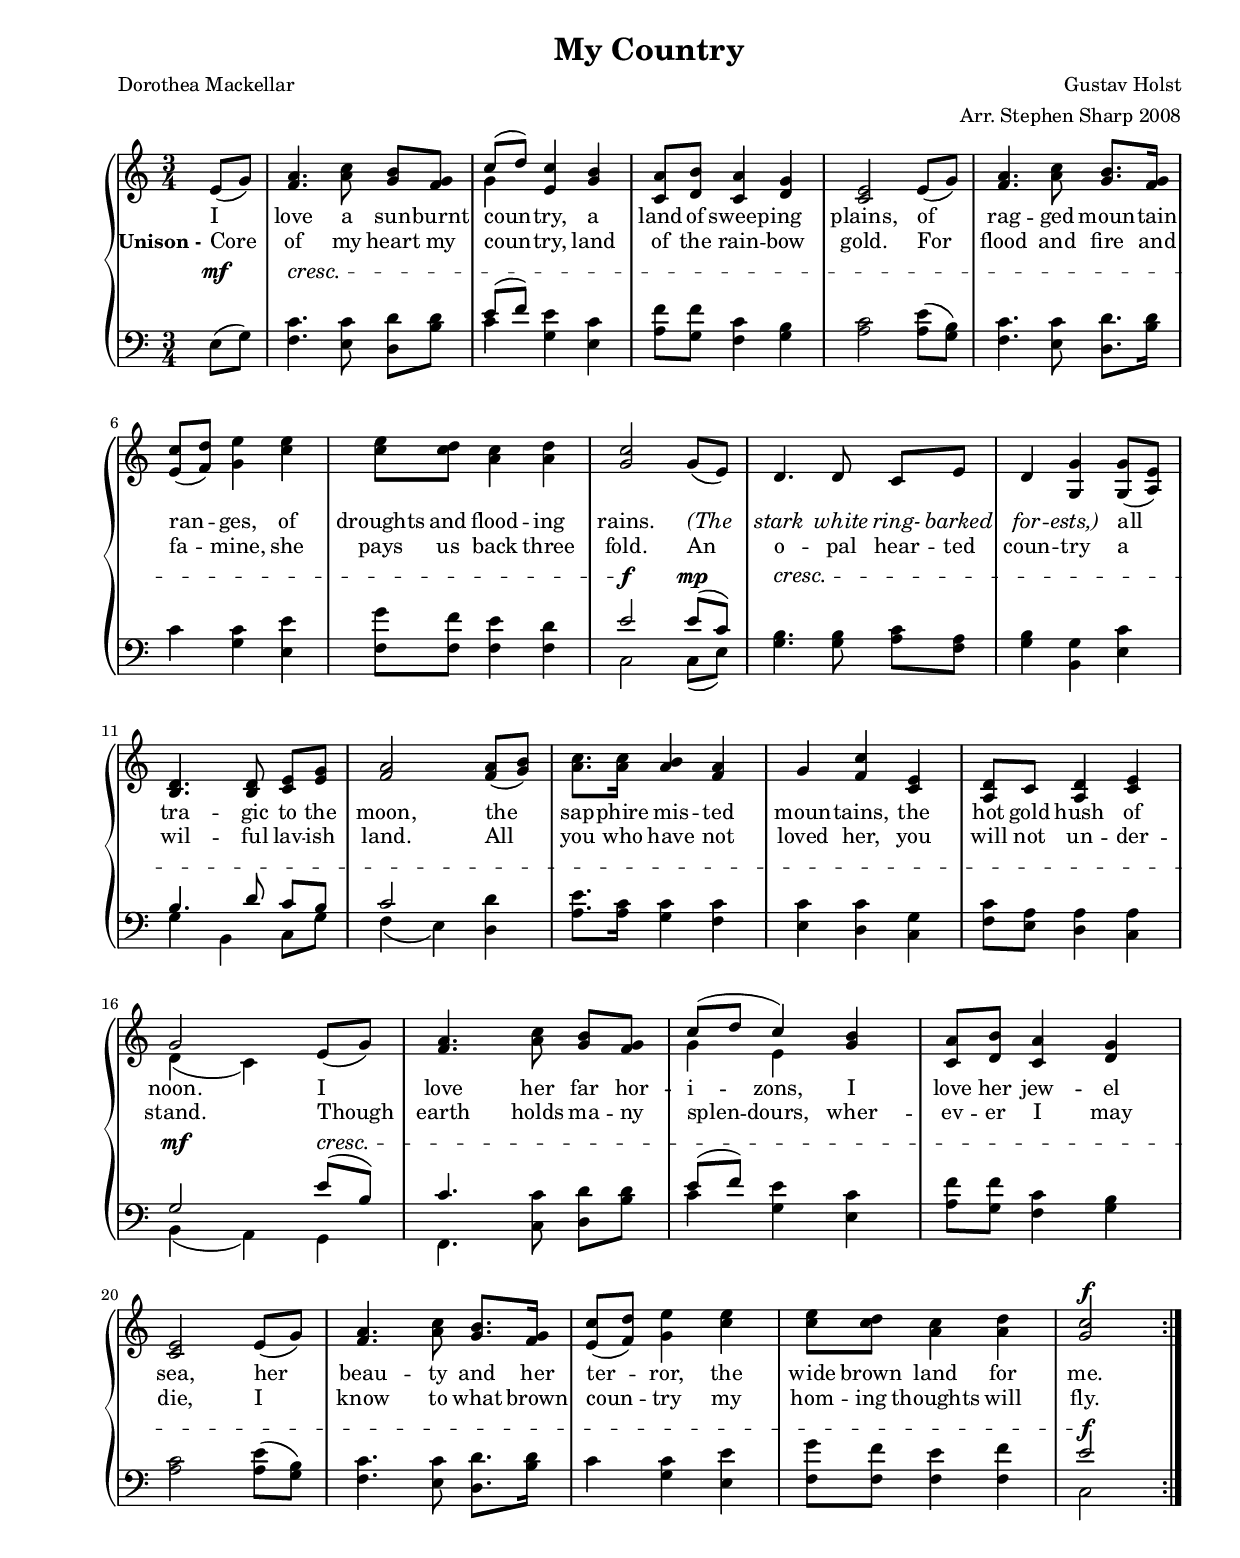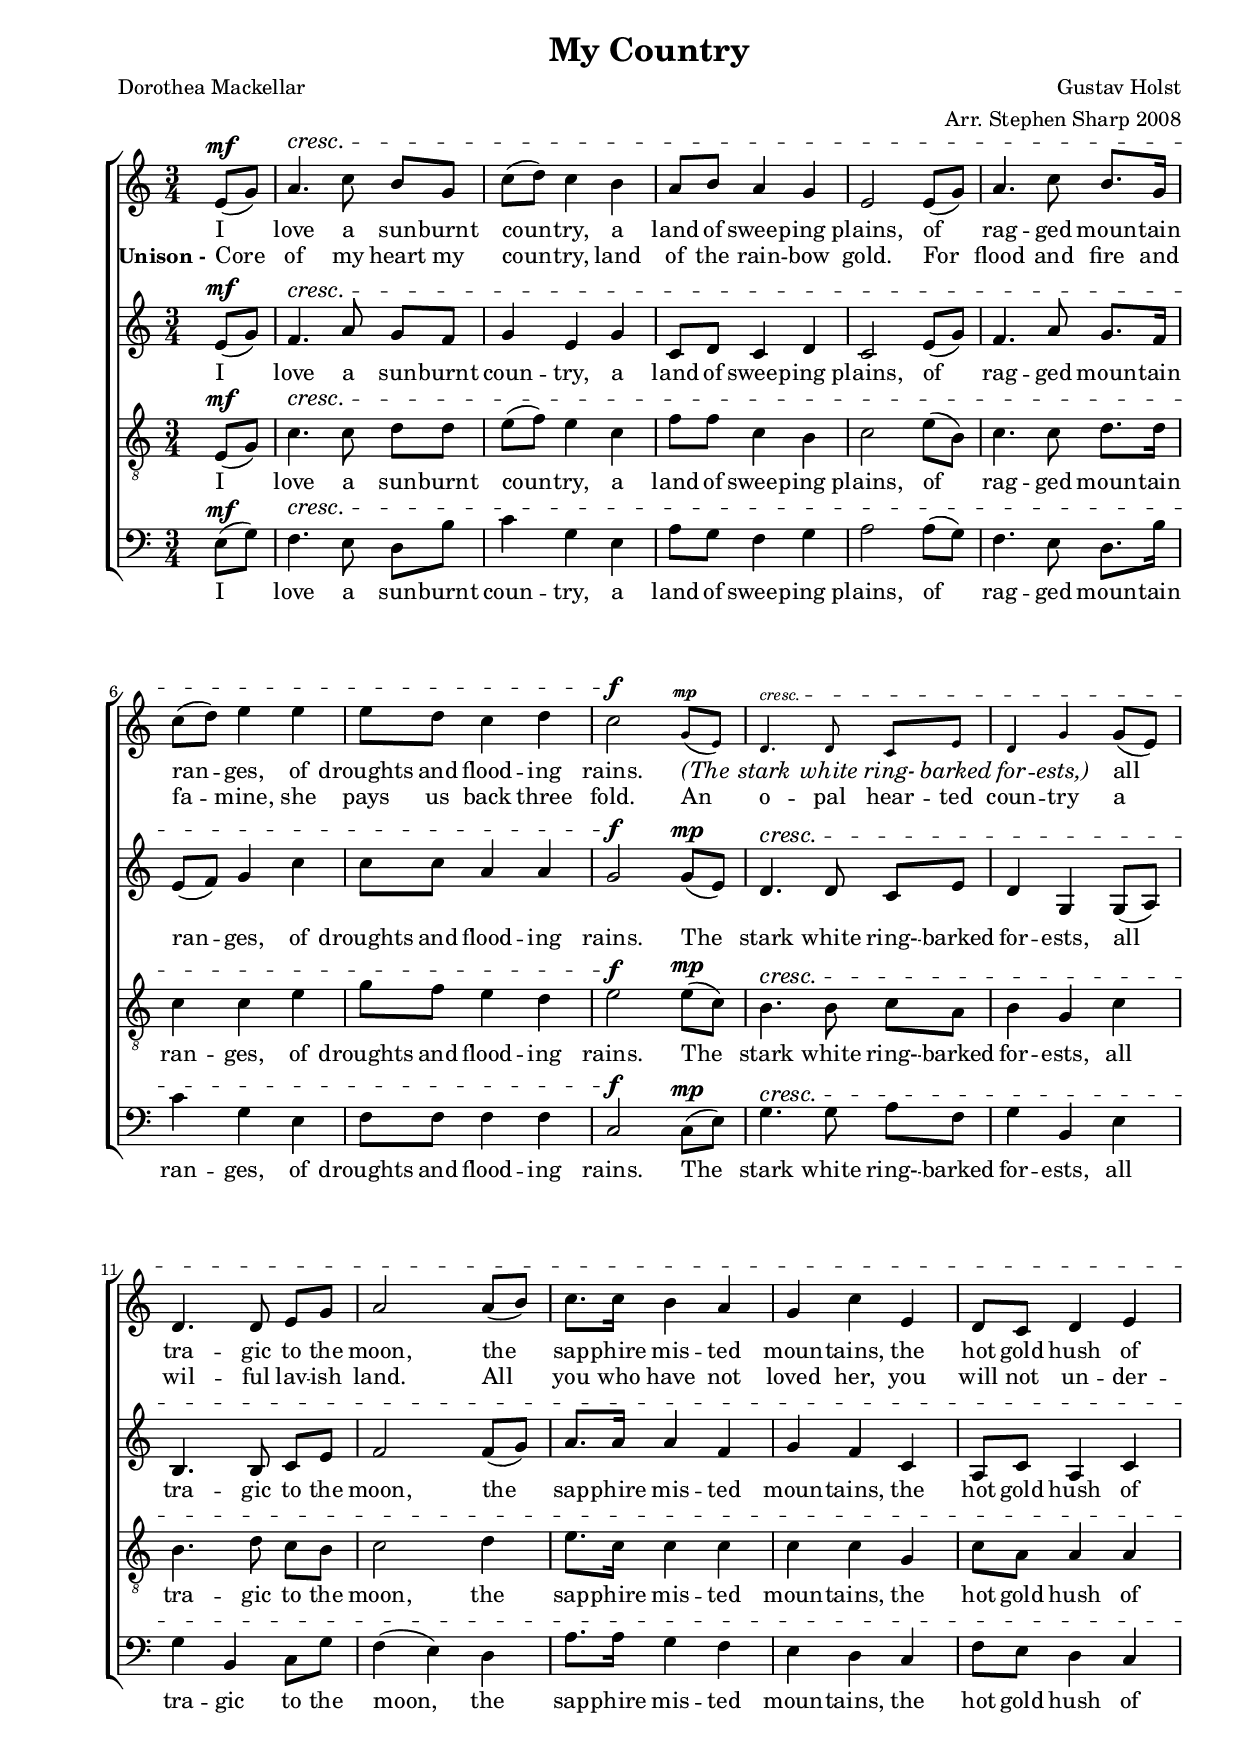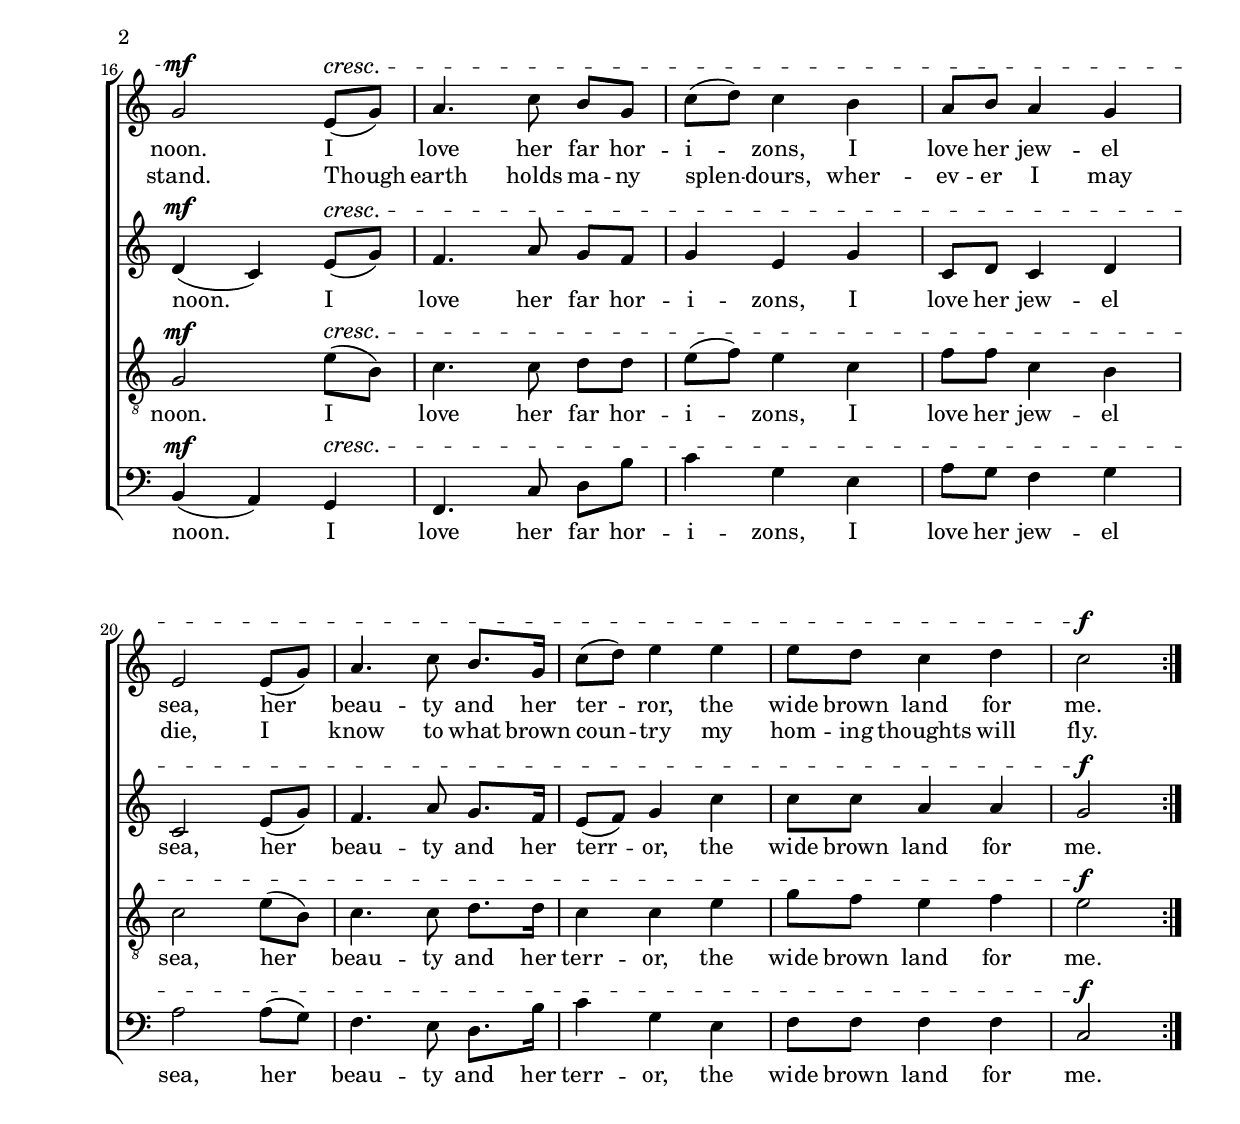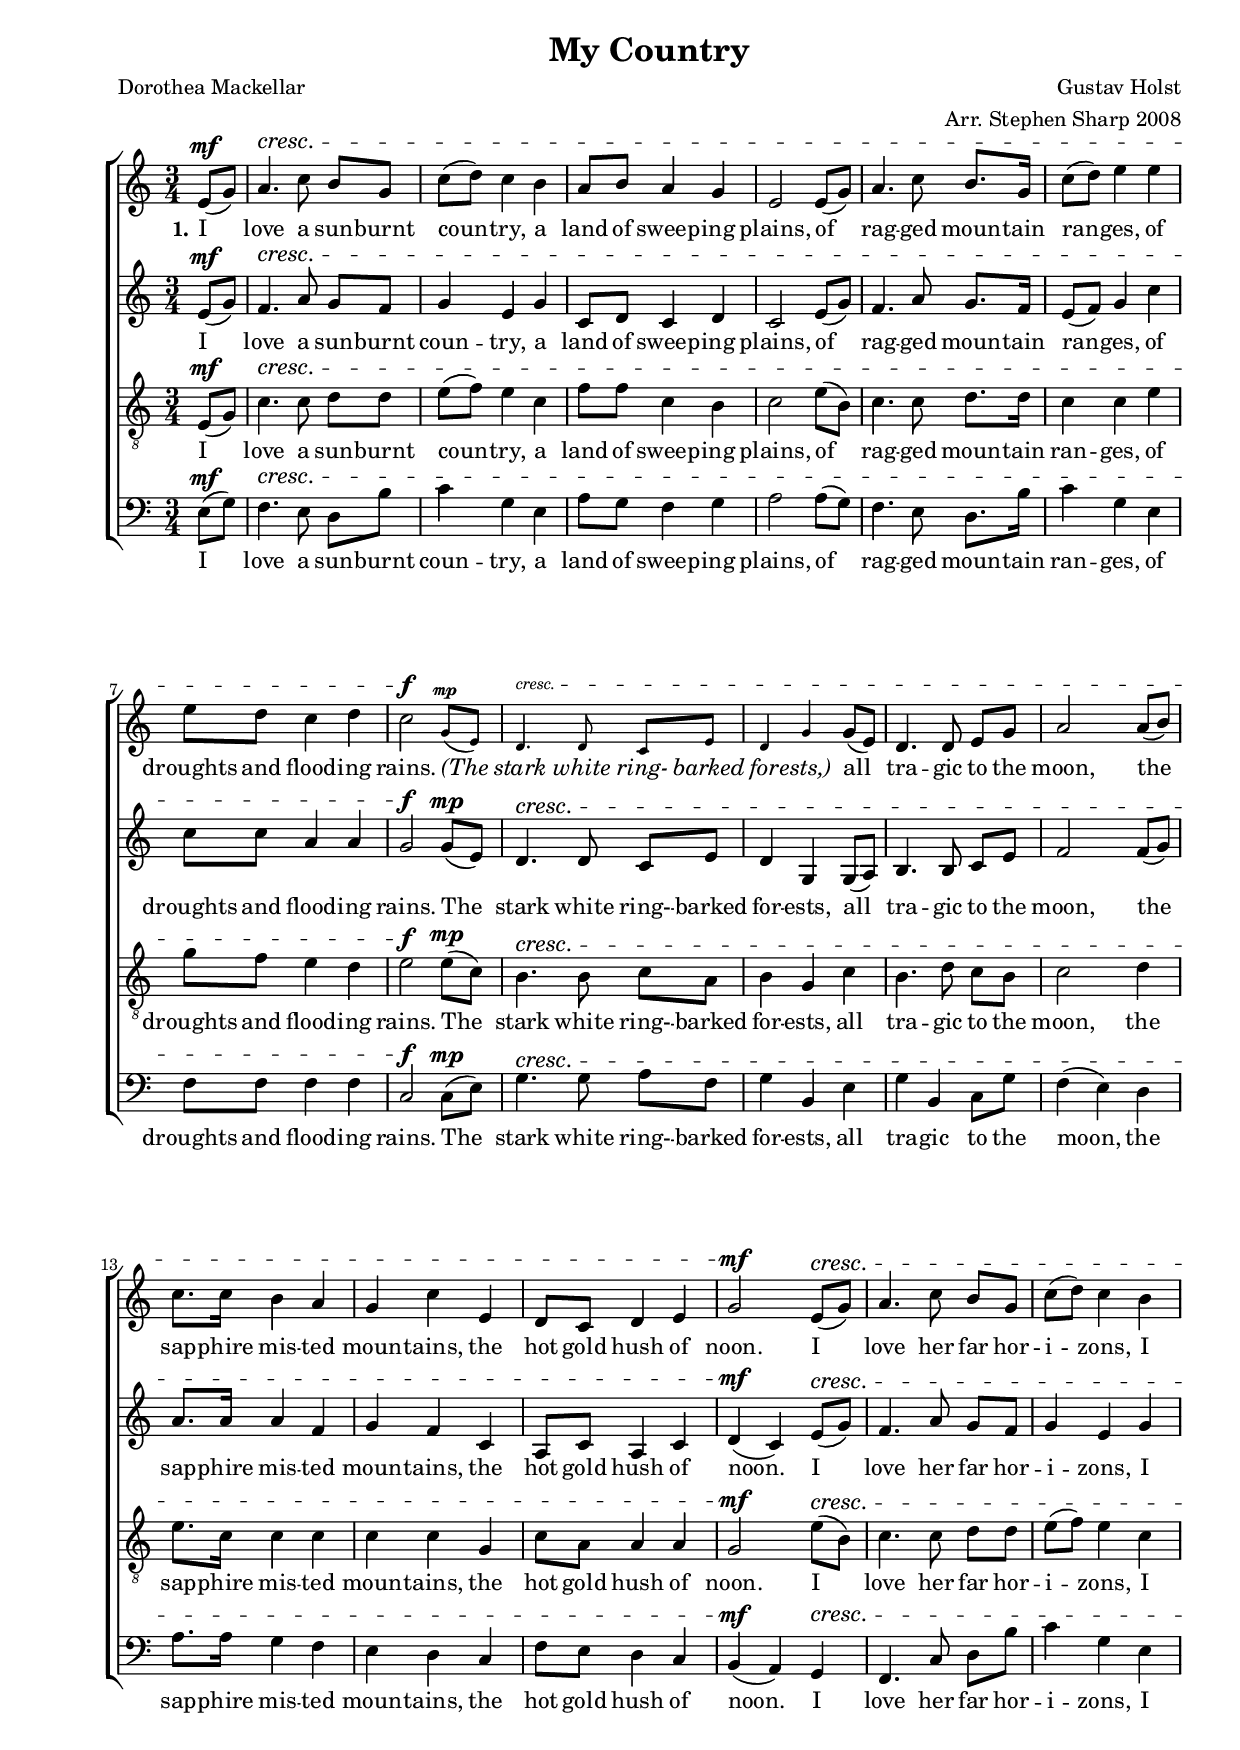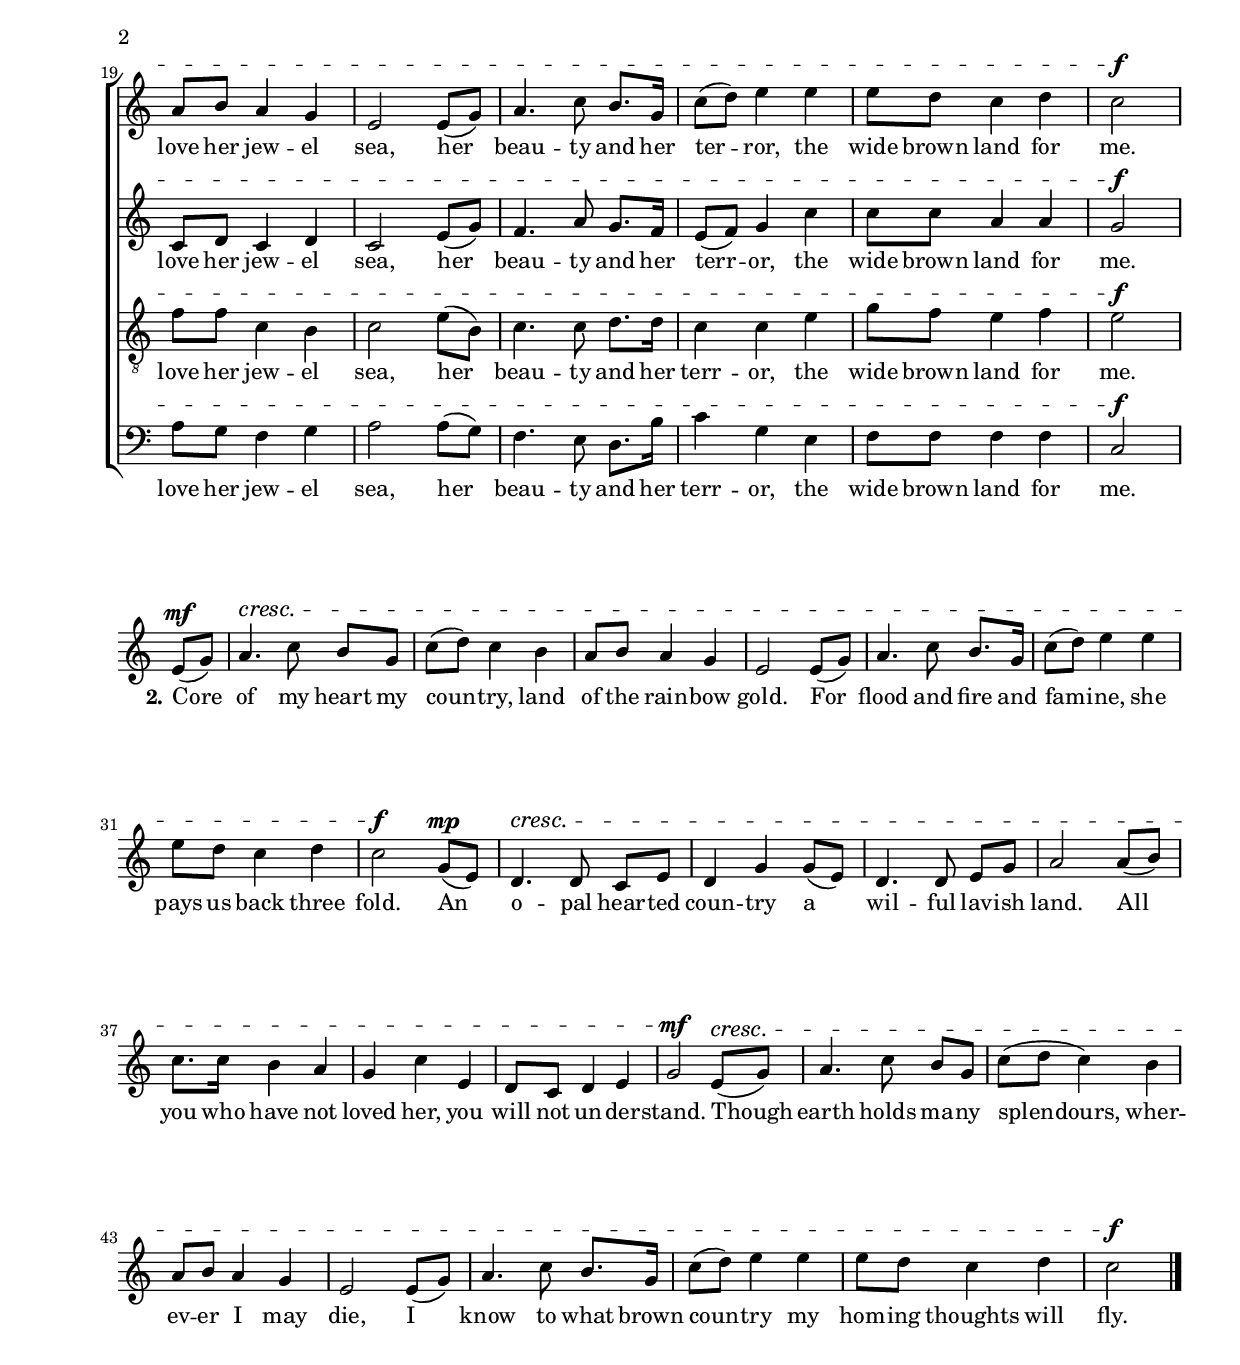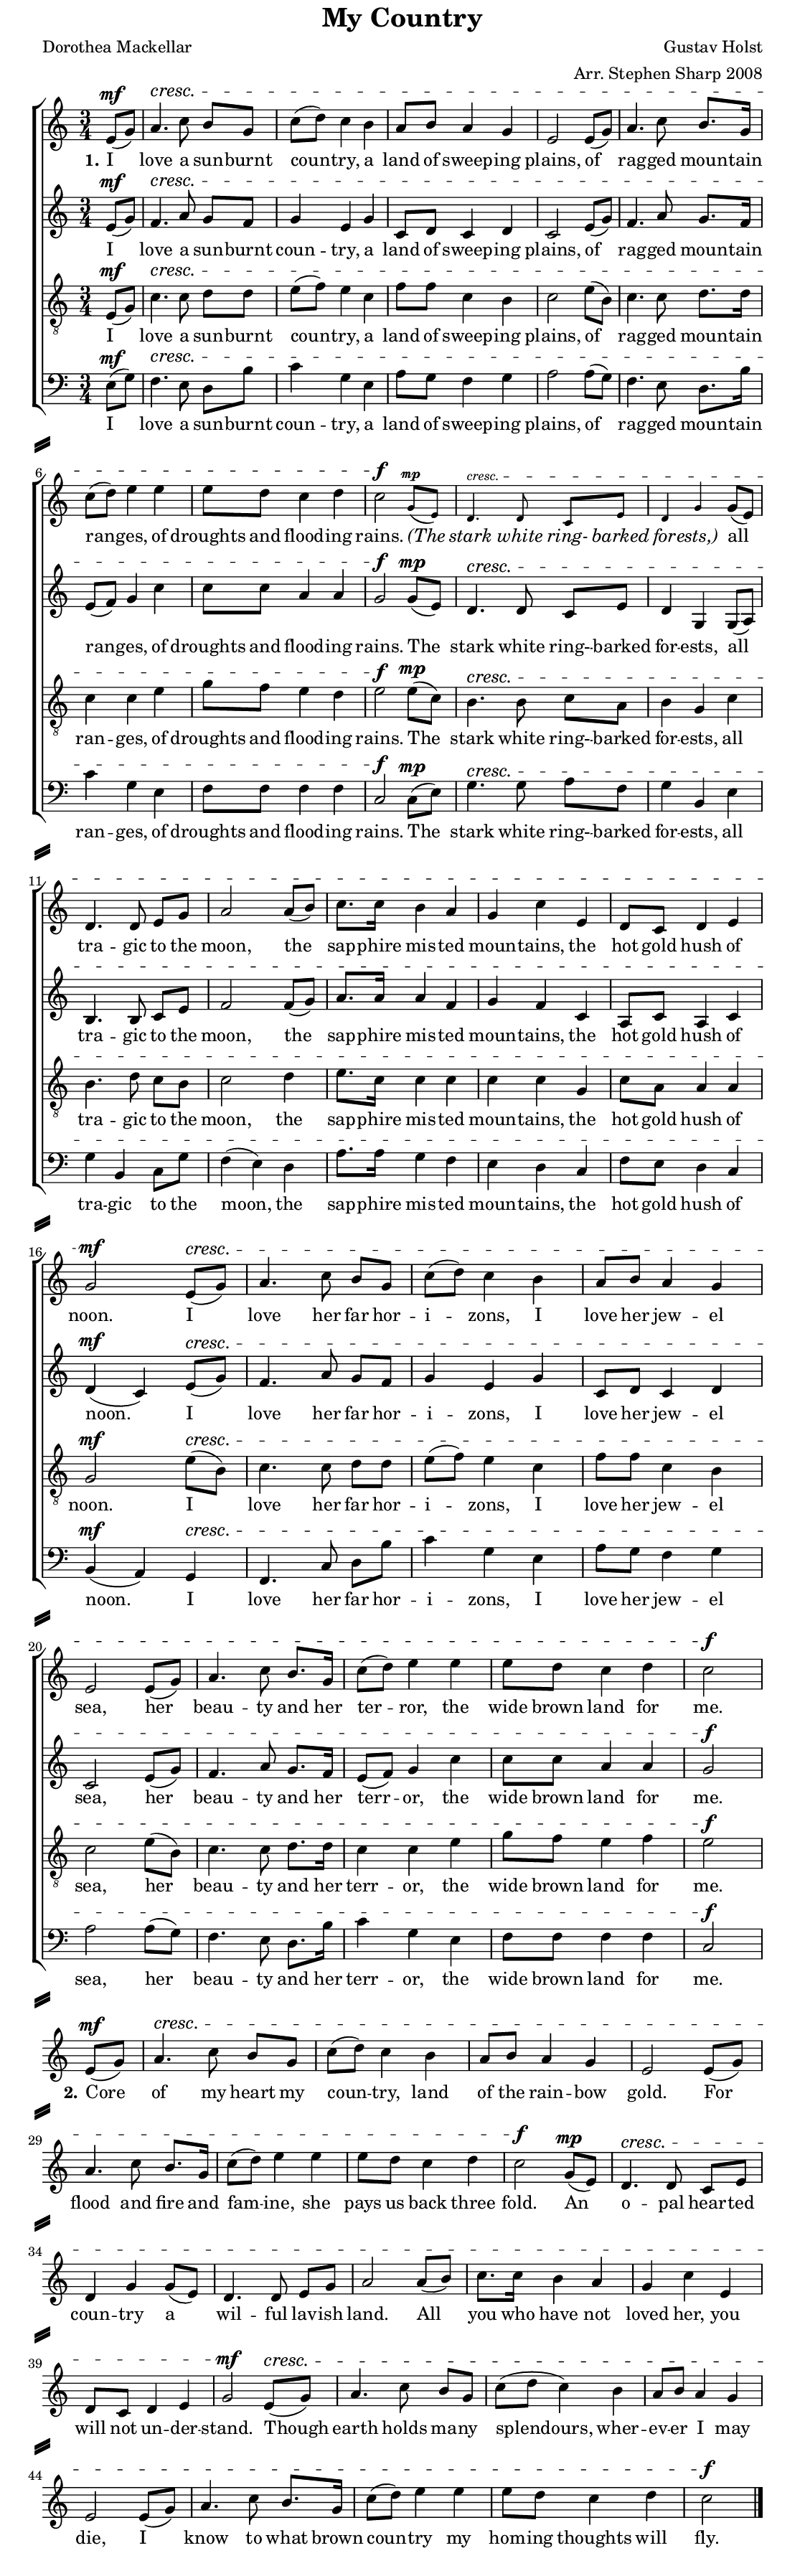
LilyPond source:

% Original from John Lemcke

\version "2.12.1"

\include "english.ly"

\header {
  title = "My Country"
  composer = "Gustav Holst"
  arranger = "Arr. Stephen Sharp 2008"
  poet = "Dorothea Mackellar"
  % Remove default LilyPond tagline
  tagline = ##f
}

\paper {
  ragged-last-bottom = ##t
  top-margin = 5\mm
  bottom-margin = 5\mm
  line-width = 180\mm
  left-margin = 20\mm
}

global = {
  \key c \major
  \time 3/4
  \partial 4
}

soprano = \relative c'' {
  \global
  e,8^\mf( g) |
  a4.^\cresc c8 b[g] | c(d) c4 b | a8 b a4 g | e2 e8( g) |
  a4. c8 b8.[g16] | c8(d) e4 e | e8 d c4 d | c2^\f \teeny g8^\mp( e) |
  d4.^\cresc d8 c[e] | d4 g \normalsize g8( e) |d4. d8 e[g] | a2 a8( b) |
  c8. c16 b4 a | g c e, |d8 c d4 e | g2^\mf e8^\cresc( g) |
  a4. c8 b[g] | c(d) c4 b | a8 b a4 g | e2 e8( g) |
  a4. c8 b8.[g16] | c8(d) e4 e | e8 d c4 d | c2^\f
}

melody = \relative c'' {
%  \global
  e,8^\mf( g) |
  a4.^\cresc c8 b[g] | c(d) c4 b | a8 b a4 g | e2 e8( g) |
  a4. c8 b8.[g16] | c8(d) e4 e | e8 d c4 d | c2^\f g8^\mp( e) |
  d4.^\cresc d8 c[e] | d4 g g8( e) |d4. d8 e[g] | a2 a8( b) |
  c8. c16 b4 a | g c e, |d8 c d4 e | g2^\mf e8^\cresc( g) |
  a4. c8 b[g] | c( d c4) b | a8 b a4 g | e2 e8( g) |
  a4. c8 b8.[g16] | c8(d) e4 e | e8 d c4 d | c2^\f \bar "|."
}

pianoRHone = \relative c'' {
  \global
  e,8 (g) |
  a4. c8 b[g] | c(d) c4 b | a8 b a4 g | e2 e8( g) |
  a4. c8 b8.[g16] | c8(d) e4 e | e8 d c4 d | c2 g8 (e) |
  d4. d8 c[e] | d4 g g8( e) |d4. d8 e[g] | a2 a8( b) |
  c8. c16 b4 a | g c e, |d8 c d4 e | g2 e8 (g) |
  a4. c8 b[g] | c( d c4) b | a8 b a4 g | e2 e8( g) |
  a4. c8 b8.[g16] | c8(d) e4 e | e8 d c4 d | c2^\f \bar "|."
}

alto = \relative c' {
  \global
  e8^\mf( g) |
  f4.^\cresc a8 g[f] | g4 e g | c,8 d c4 d | c2 e8( g) |
  f4. a8 g8.[f16] | e8(f) g4 c | c8 c a4 a | g2^\f g8^\mp (e) |
  d4.^\cresc d8 c[e] | d4 g, g8( a) | b4. b8 c[e] | f2 f8( g) |
  a8. a16 a4 f | g f c |a8 c a4 c | d4^\mf (c) e8^\cresc ( g) |
  f4. a8 g[f] | g4 e g | c,8 d c4 d | c2 e8( g) |
  f4. a8 g8.[f16] | e8(f) g4 c | c8 8 a4 a | g2^\f
}

pianoRHtwo = \relative c' {
  \global
  e8 (g) |
  f4. a8 g[f] | g4 e g | c,8 d c4 d | c2 e8( g) |
  f4. a8 g8.[f16] | e8(f) g4 c | c8 c a4 a | g2 g8 (e) |
  d4. d8 c[e] | d4 g, g8( a) | b4. b8 c[e] | f2 f8( g) |
  a8. a16 a4 f | g f c |a8 c a4 c | d4 (c) e8 ( g) |
  f4. a8 g[f] | g4 e g | c,8 d c4 d | c2 e8( g) |
  f4. a8 g8.[f16] | e8(f) g4 c | c8 8 a4 a | g2
}

dynamicsPiano = {
  s4\mf | s2.\cresc | s2.*6 | s2\f s4\mp | s2.\cresc | s2.*6 |
  s2\mf s4\cresc | s2.*7 | s2\f
}

tenor = \relative c {
  \global
  e8^\mf ( g) | c4.^\cresc c8 d[d] | e(f) e4 c | f8 f c4 b | c2 e8( b) |
  c4. c8 d8.[d16] | c4 c e | g8 f e4 d | e2^\f e8^\mp (c) |
  b4.^\cresc b8 c[a] | b4 g c | b4. d8 c[b] | c2 d4 |
  e8. c16 c4 c | c c g | c8 a a4 a | g2^\mf e'8^\cresc (b)
  c4. c8 d[d] | e(f) e4 c | f8 f c4 b | c2 e8( b) |
  c4. c8 d8.[d16] | c4 c e | g8 f e4 f | e2^\f
}

pianoLHone = \relative c {
  \global
  e8 (g) | c4. c8 d[d] | e(f) e4 c | f8 f c4 b | c2 e8( b) |
  c4. c8 d8.[d16] | c4 c e | g8 f e4 d | e2 e8 (c) |
  b4. b8 c[a] | b4 g c | b4. d8 c[b] | c2 d4 |
  e8. c16 c4 c | c c g | c8 a a4 a | g2 e'8 (b)
  c4. c8 d[d] | e(f) e4 c | f8 f c4 b | c2 e8( b) |
  c4. c8 d8.[d16] | c4 c e | g8 f e4 f | e2
}

bass = \relative c {
  \global
  e8^\mf( g) |
  f4.^\cresc e8 d[b'] | c4 g e | a8 g f4 g | a2 a8 (g) |
  f4. e8 d8.[b'16] | c4 g e | f8 f f4 f | c2^\f c8^\mp (e) |
  g4.^\cresc g8 a[f] | g4 b, e | g b, c8 g' | f4( e) d |
  a'8. a16 g4 f | e d c | f8 e d4 c | b^\mf (a) g^\cresc |
  f4. c'8 d[b'] | c4 g e | a8 g f4 g | a2 a8 (g) |
  f4. e8 d8.[b'16] | c4 g e | f8 f f4 f | c2^\f
}

pianoLHtwo = \relative c {
  e8 (g) |
  f4. e8 d[b'] | c4 g e | a8 g f4 g | a2 a8 (g) |
  f4. e8 d8.[b'16] | c4 g e | f8 f f4 f | c2 c8 (e) |
  g4. g8 a[f] | g4 b, e | g b, c8 g' | f4( e) d |
  a'8. a16 g4 f | e d c | f8 e d4 c | b (a) g |
  f4. c'8 d[b'] | c4 g e | a8 g f4 g | a2 a8 (g) |
  f4. e8 d8.[b'16] | c4 g e | f8 f f4 f | c2
}

sopranoVerseOne = \lyricmode {
  I love a sun -- burnt coun -- try,
  a land of sweep -- ing plains,
  of rag -- ged moun -- tain ran -- ges,
  of droughts and flood -- ing rains.
  \markup {\italic (The }
    \markup {\italic stark }
    \markup {\italic white }
    \markup {\italic ring-}
    \markup {\italic barked }
    \markup {\italic for } --
    \markup {\italic ests,) }
  all tra -- gic to the moon,
  the sap -- phire mis -- ted moun -- tains,
  the hot gold hush of noon.
  I love her far hor -- i -- zons,
  I love her jew -- el sea,
  her beau -- ty and her ter -- ror,
  the wide brown land for me.
}

sopVerseTwo = \lyricmode {
  \set stanza = "Unison -"
  Core of my heart my coun -- try,
  land of the rain -- bow gold.
  For flood and fire and fa -- mine,
  she pays us back three fold.
  An o -- pal hear -- ted coun -- try
  a wil -- ful lav -- ish land.
  All you who have not loved her,
  you will not un -- der -- stand.
  Though earth holds ma -- ny splen -- dours,
  wher -- ev -- er I may die,
  I know to what brown coun -- try
  my hom -- ing thoughts will fly.
}

VerseOne = \lyricmode {
  I love a sun -- burnt coun -- try,
  a land of sweep -- ing plains,
  of rag -- ged moun -- tain ran -- ges,
  of droughts and flood -- ing rains.
  The stark white ring- -- barked for -- ests,
  all tra -- gic to the moon,
  the sap -- phire mis -- ted moun -- tains,
  the hot gold hush of noon.
  I love her far hor -- i -- zons,
  I love her jew -- el sea,
  her beau -- ty and her terr -- or,
  the wide brown land for me.
}

VerseTwo = \lyricmode {
  Core of my heart my coun -- try,
  land of the rain -- bow gold.
  For flood and fire and fam -- ine,
  she pays us back three fold.
  An o -- pal hear -- ted coun -- try
  a wil -- ful lav -- ish land.
  All you who have not loved her,
  you will not un -- der -- stand.
  Though earth holds ma -- ny splendours,
  wher -- ev -- er I may die,
  I know to what brown coun -- try
  my hom -- ing thoughts will fly.

}

wordsMidi = \lyricmode {
  "I " "love " "a " sun "burnt " coun "try, "
  "\na " "land " "of " sweep "ing " "plains, "
  "\nof " rag "ged " moun "tain " ran "ges, "
  "\nof " "droughts " "and " flood "ing " "rains. "
  "\nThe " "stark " "white " ring- "barked " for "ests, "
  "\nall " tra "gic " "to " "the " "moon, "
  "\nthe " sap "phire " mis "ted " moun "tains, "
  "\nthe " "hot " "gold " "hush " "of " "noon. "
  "\nI " "love " "her " "far " hor i "zons, "
  "\nI " "love " "her " jew "el " "sea, "
  "\nher " beau "ty " "and " "her " terr "or, "
  "\nthe " "wide " "brown " "land " "for " "me.\n"

  "\nCore " "of " "my " "heart " "my " coun "try, "
  "\nland " "of " "the " rain "bow " "gold. "
  "\nFor " "flood " "and " "fire " "and " fam "ine, "
  "\nshe " "pays " "us " "back " "three " "fold. "
  "\nAn " o "pal " hear "ted " coun "try "
  "\na " wil "ful " lav "ish " "land. "
  "\nAll " "you " "who " "have " "not " "loved " "her, "
  "\nyou " "will " "not " un der "stand. "
  "\nThough " "earth " "holds " ma "ny " "splendours, "
  "\nwher" ev "er " "I " "may " "die, "
  "\nI " "know " "to " "what " "brown " coun "try "
  "\nmy " hom "ing " "thoughts " "will " "fly. "

}

bassVerseOne = \lyricmode {
  \set stanza = "1."
  % Lyrics follow here.

}

bassVerseTwo = \lyricmode {
  \set stanza = "2."
  % Lyrics follow here.

}

#(set-global-staff-size 18)

\book {
  \bookOutputSuffix "repeat"
  \score {
    \new ChoirStaff <<
      \new Staff
      <<
        \new Voice { \soprano \bar ":|." }
        \addlyrics { \sopranoVerseOne }
        \addlyrics { \sopVerseTwo }
      >>
      \new Staff 
      <<
        \new Voice \alto
        \addlyrics { \VerseOne }
      >>
      \new Staff
      <<
        \new Voice { \clef "treble_8" \tenor }
        \addlyrics { \VerseOne }
      >>
      \new Staff
      <<
        \new Voice { \clef bass \bass }
        \addlyrics { \VerseOne }
      >>
    >>
    \layout { indent = 0 }
  }
}

#(set-global-staff-size 17)

\book {
  \bookOutputSuffix "piano"
  \score {
    \new PianoStaff <<
      \new Staff \with {
        midiInstrument = "acoustic grand piano"
        printPartCombineTexts = ##f
      }
      <<
        \new Voice \partCombine \pianoRHone \pianoRHtwo
        \new NullVoice { \soprano \bar ":|." }
        \addlyrics { \sopranoVerseOne }
        \addlyrics { \sopVerseTwo }
      >>
      \new Dynamics \dynamicsPiano
      \new Staff \with {
        midiInstrument = "acoustic grand piano"
        printPartCombineTexts = ##f
      }
      <<
        \clef bass
        \new Voice \partCombine \pianoLHone \pianoLHtwo
      >>
    >>
    \layout { indent = 0 }
  }
}

#(set-global-staff-size 18)

\book {
  \bookOutputSuffix "single"
  \score {
    \new ChoirStaff <<
      \new Staff
      <<
        \new Voice { \soprano \bar "|" \break \melody \bar "|." }
        \addlyrics { \set stanza = "1." \sopranoVerseOne \set stanza = "2." \VerseTwo}
      >>
      \new Staff
      <<
        \new Voice \alto
        \addlyrics { \VerseOne }
      >>
      \new Staff
      <<
        \new Voice { \clef "treble_8" \tenor }
        \addlyrics { \VerseOne }
      >>
      \new Staff
      <<
        \new Voice { \clef bass \bass }
        \addlyrics { \VerseOne }
      >>
    >>
    \layout { indent = 0 }
  }
}

#(set-global-staff-size 20)

\book {
  \bookOutputSuffix "singlepage"
  \paper {
    top-margin = 0
    left-margin = 7
    right-margin = 1
    paper-width = 190\mm
    page-breaking = #ly:one-page-breaking
    system-system-spacing.basic-distance = #15
    system-separator-markup = \slashSeparator
  }
  \score {
    \new ChoirStaff <<
      \new Staff
      <<
        \new Voice { \soprano \bar "|" \break \melody \bar "|." }
        \addlyrics { \set stanza = "1." \sopranoVerseOne \set stanza = "2." \VerseTwo}
      >>
      \new Staff
      <<
        \new Voice \alto
        \addlyrics { \VerseOne }
      >>
      \new Staff
      <<
        \new Voice { \clef "treble_8" \tenor }
        \addlyrics { \VerseOne }
      >>
      \new Staff
      <<
        \new Voice { \clef bass \bass }
        \addlyrics { \VerseOne }
      >>
    >>
    \layout { indent = 0 }
  }
}

\book {
  \bookOutputSuffix "midi"
  \score {
    \new ChoirStaff <<
      \new Staff = soprano \with {
        midiInstrument = "flute"
      }
      \new Voice { \soprano \bar "|" \break \melody \bar "|." }
      \addlyrics \wordsMidi
      \new Staff = alto \with {
        midiInstrument = "oboe"
      }
      \new Voice \alto
      \new Staff = tenor \with {
        midiInstrument = "clarinet"
      }
      \new Voice { \clef "treble_8" \tenor }
      \new Staff = bass \with {
        midiInstrument = "fretless bass"
      }
      \new Voice { \clef bass \bass }
    >>
    \midi {
      \context {
        \Score
        tempoWholesPerMinute = #(ly:make-moment 76 4)
      }
    }
  }
}
